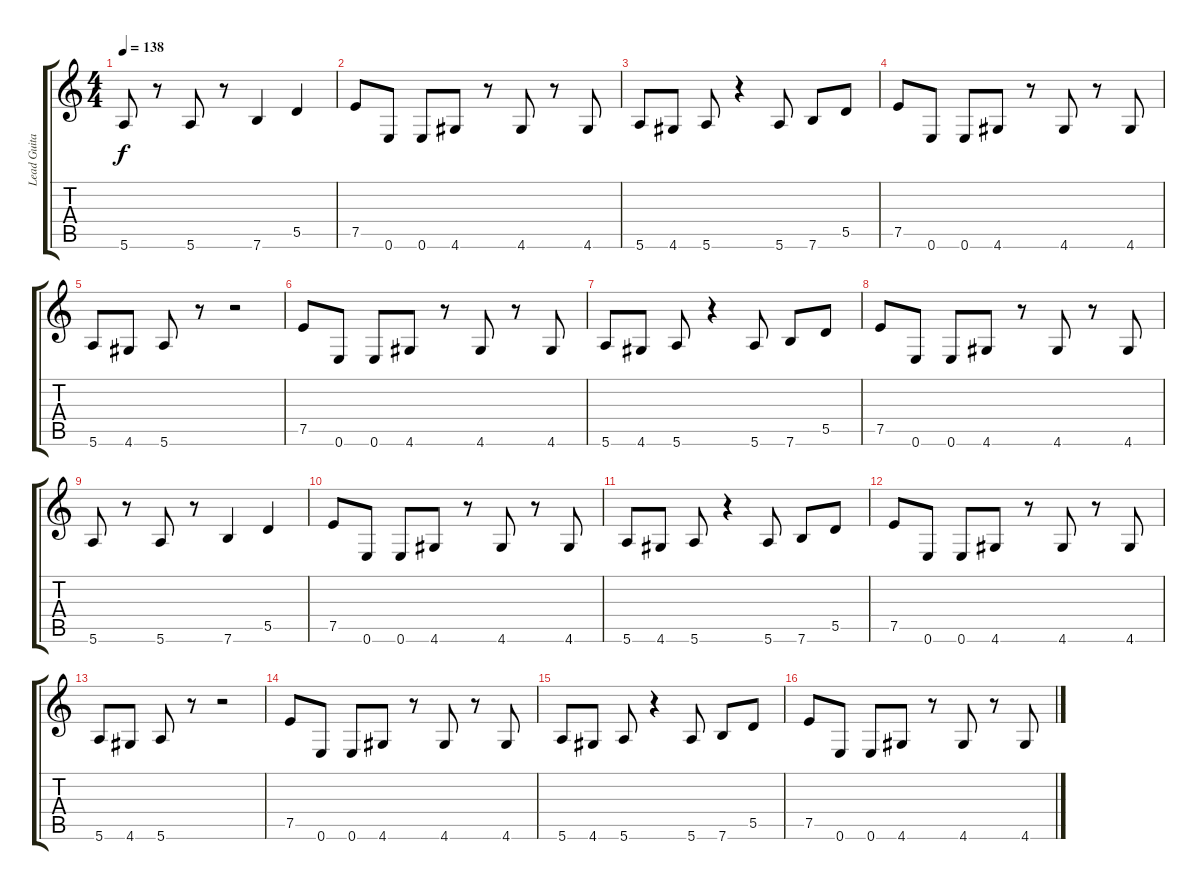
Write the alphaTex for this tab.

\track ("Lead Guitar" "Lead Guita") {instrument distortionguitar}
\staff {score tabs}
\tuning (E4 B3 G3 D3 A2 E2) {hide}
\ts (4 4)
\tempo 138
\clef g2
\ks c
5.6.8{dy f} r.8 5.6.8 r.8 7.6.4 5.5.4 |
7.5.8 0.6.8 0.6.8 4.6.8 r.8 4.6.8 r.8 4.6.8 |
5.6.8 4.6.8 5.6.8 r.4 5.6.8 7.6.8 5.5.8 |
7.5.8 0.6.8 0.6.8 4.6.8 r.8 4.6.8 r.8 4.6.8 |
5.6.8 4.6.8 5.6.8 r.8 r.2 |
7.5.8 0.6.8 0.6.8 4.6.8 r.8 4.6.8 r.8 4.6.8 |
5.6.8 4.6.8 5.6.8 r.4 5.6.8 7.6.8 5.5.8 |
7.5.8 0.6.8 0.6.8 4.6.8 r.8 4.6.8 r.8 4.6.8 |
5.6.8 r.8 5.6.8 r.8 7.6.4 5.5.4 |
7.5.8 0.6.8 0.6.8 4.6.8 r.8 4.6.8 r.8 4.6.8 |
5.6.8 4.6.8 5.6.8 r.4 5.6.8 7.6.8 5.5.8 |
7.5.8 0.6.8 0.6.8 4.6.8 r.8 4.6.8 r.8 4.6.8 |
5.6.8 4.6.8 5.6.8 r.8 r.2 |
7.5.8 0.6.8 0.6.8 4.6.8 r.8 4.6.8 r.8 4.6.8 |
5.6.8 4.6.8 5.6.8 r.4 5.6.8 7.6.8 5.5.8 |
7.5.8 0.6.8 0.6.8 4.6.8 r.8 4.6.8 r.8 4.6.8
